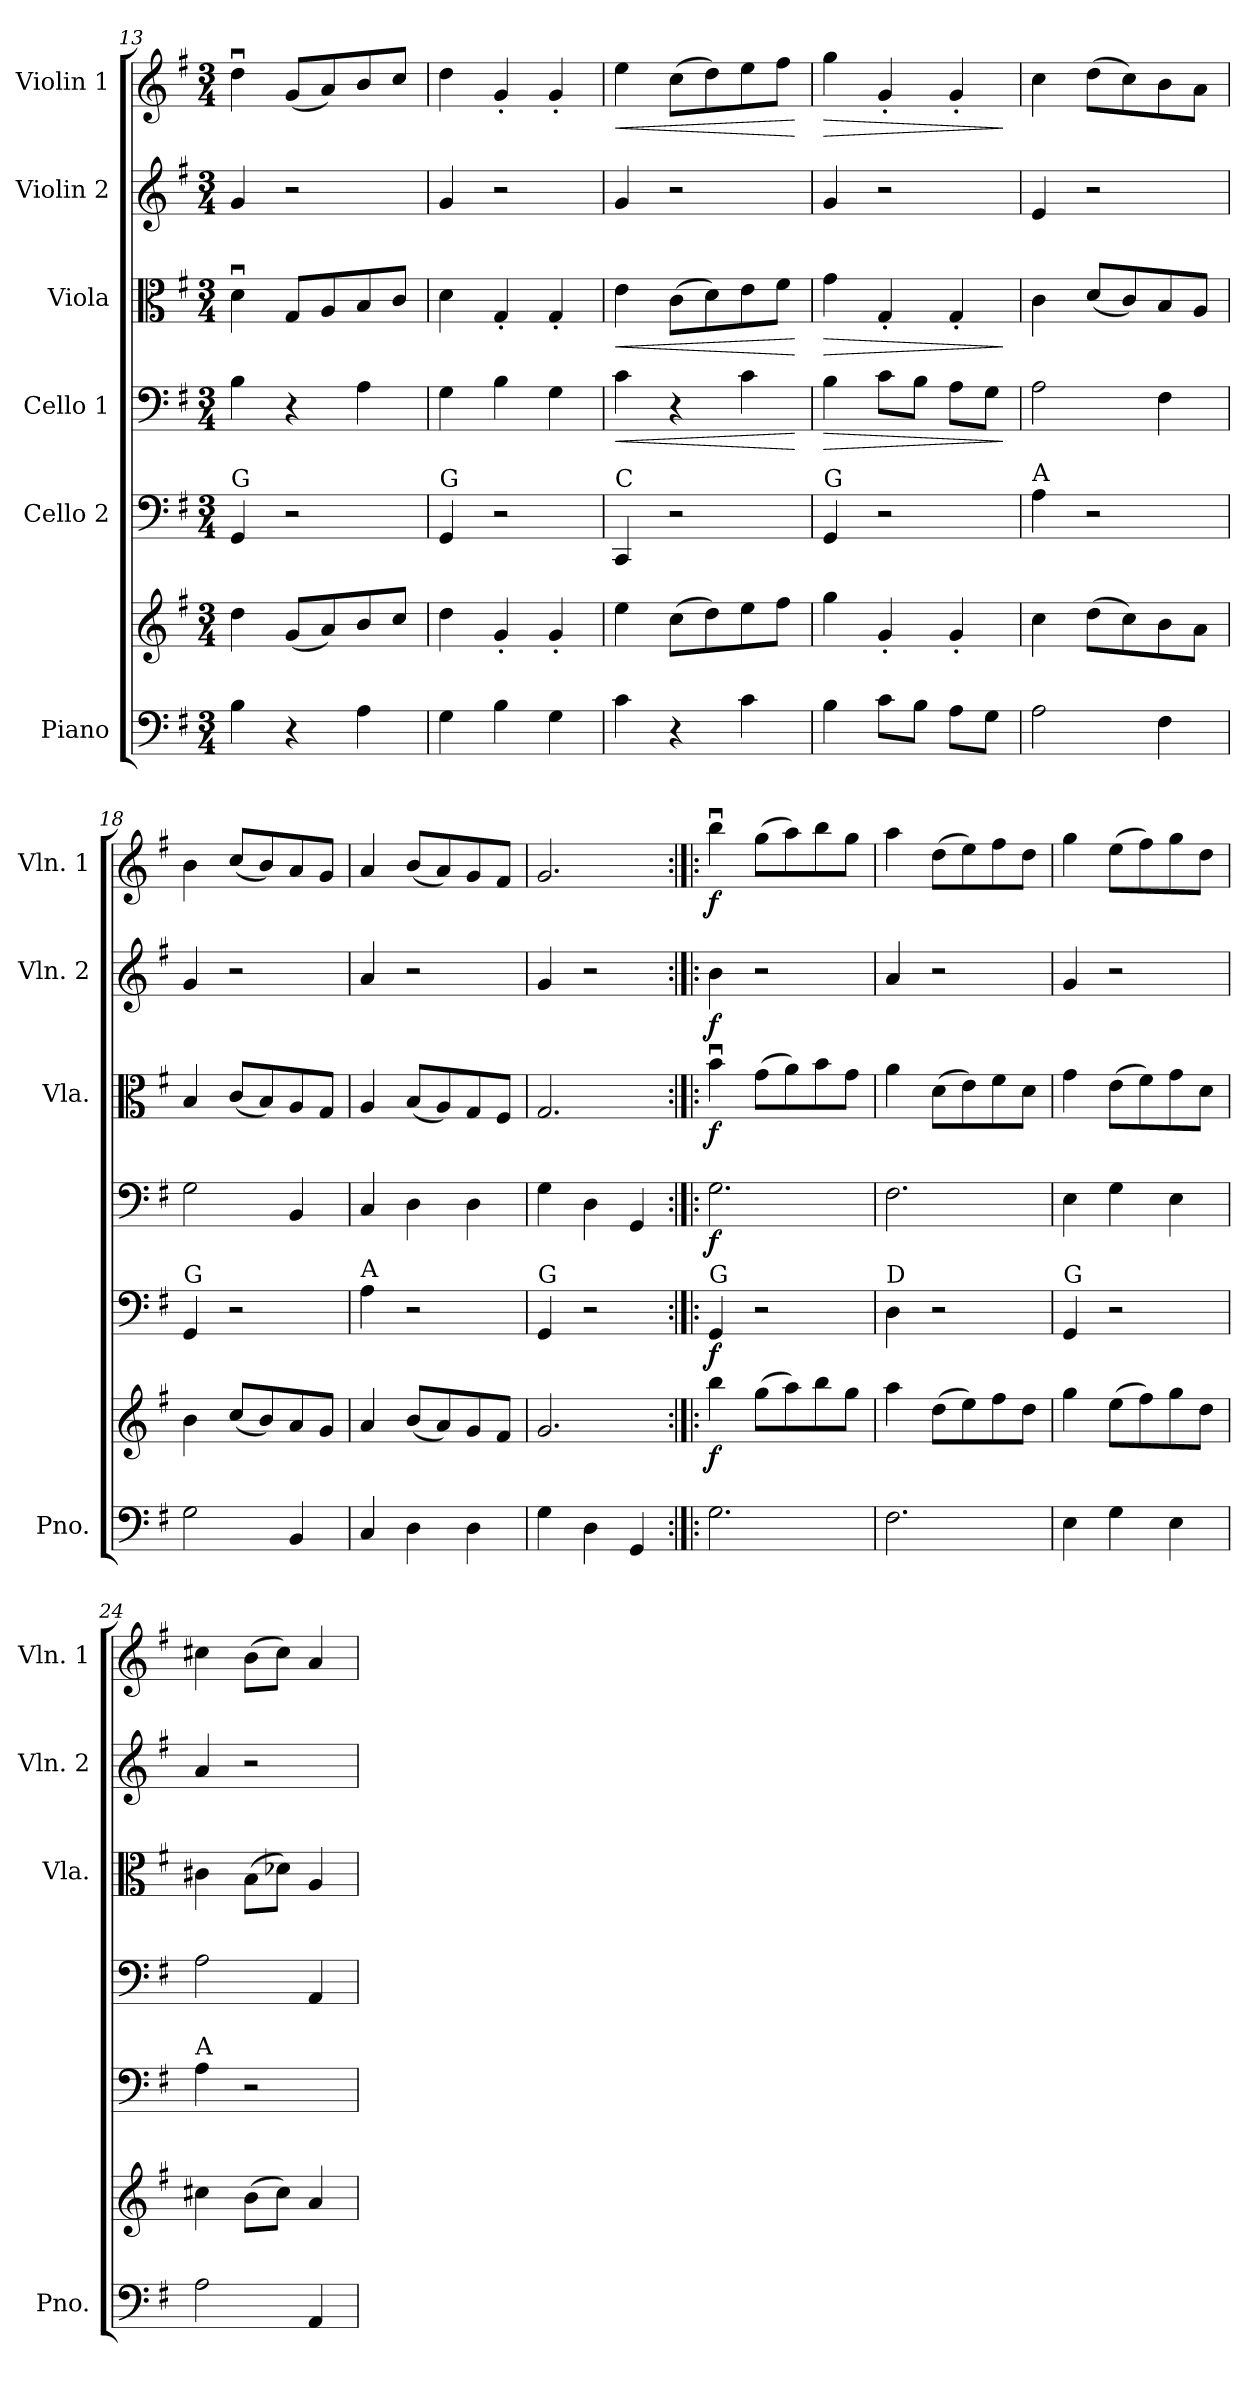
**kern	**kern	**dynam	**kern	**dynam	**kern	**dynam	**kern	**dynam	**kern	**dynam	**kern	**dynam
*part6	*part6	*part6	*part5	*part5	*part4	*part4	*part3	*part3	*part2	*part2	*part1	*part1
*staff7	*staff6	*staff6/7	*staff5	*staff5	*staff4	*staff4	*staff3	*staff3	*staff2	*staff2	*staff1	*staff1
*I"Piano	*	*	*I"Cello 2	*	*I"Cello 1	*	*I"Viola	*	*I"Violin 2	*	*I"Violin 1	*
*I'Pno.	*	*	*	*	*	*	*I'Vla.	*	*I'Vln. 2	*	*I'Vln. 1	*
*clefF4	*clefG2	*	*clefF4	*	*clefF4	*	*clefC3	*	*clefG2	*	*clefG2	*
*k[f#]	*k[f#]	*	*k[f#]	*	*k[f#]	*	*k[f#]	*	*k[f#]	*	*k[f#]	*
*M3/4	*M3/4	*	*M3/4	*	*M3/4	*	*M3/4	*	*M3/4	*	*M3/4	*
=13	=13	=13	=13	=13	=13	=13	=13	=13	=13	=13	=13	=13
!	!	!	!LO:TX:a:t=G	!	!	!	!	!	!	!	!	!
4B\	4dd\	.	4GG/	.	4B\	.	4du\	.	4g/	.	4ddu\	.
4r	(<8g/L	.	2r	.	4r	.	8G/L	.	2r	.	(<8g/L	.
.	8a/)	.	.	.	.	.	8A/	.	.	.	8a/)	.
4A\	8b/	.	.	.	4A\	.	8B/	.	.	.	8b/	.
.	8cc/J	.	.	.	.	.	8c/J	.	.	.	8cc/J	.
=14	=14	=14	=14	=14	=14	=14	=14	=14	=14	=14	=14	=14
!	!	!	!LO:TX:a:t=G	!	!	!	!	!	!	!	!	!
4G\	4dd\	.	4GG/	.	4G\	.	4d\	.	4g/	.	4dd\	.
4B\	4g'/	.	2r	.	4B\	.	4G'/	.	2r	.	4g'/	.
4G\	4g'/	.	.	.	4G\	.	4G'/	.	.	.	4g'/	.
!!LO:PB:g=z
=15	=15	=15	=15	=15	=15	=15	=15	=15	=15	=15	=15	=15
!	!	!	!LO:TX:a:t=C	!	!	!	!	!	!	!	!	!
!	!	!	!	!	!	!LO:HP:b	!	!LO:HP:b	!	!	!	!LO:HP:b
4c\	4ee\	.	4CC/	.	4c\	<	4e\	<	4g/	.	4ee\	<
4r	(>8cc\L	.	2r	.	4r	.	(>8c\L	.	2r	.	(>8cc\L	.
.	8dd\)	.	.	.	.	.	8d\)	.	.	.	8dd\)	.
4c\	8ee\	.	.	.	4c\	.	8e\	.	.	.	8ee\	.
.	8ff#\J	.	.	.	.	.	8f#\J	.	.	.	8ff#\J	.
.	.	.	.	.	.	[	.	[	.	.	.	[
=16	=16	=16	=16	=16	=16	=16	=16	=16	=16	=16	=16	=16
!	!	!	!LO:TX:a:t=G	!	!	!	!	!	!	!	!	!
!	!	!	!	!	!	!LO:HP:b	!	!LO:HP:b	!	!	!	!LO:HP:b
4B\	4gg\	.	4GG/	.	4B\	>	4g\	>	4g/	.	4gg\	>
8c\L	4g'/	.	2r	.	8c\L	.	4G'/	.	2r	.	4g'/	.
8B\J	.	.	.	.	8B\J	.	.	.	.	.	.	.
8A\L	4g'/	.	.	.	8A\L	.	4G'/	.	.	.	4g'/	.
8G\J	.	.	.	.	8G\J	.	.	.	.	.	.	.
.	.	.	.	.	.	]	.	]	.	.	.	]
=17	=17	=17	=17	=17	=17	=17	=17	=17	=17	=17	=17	=17
!	!	!	!LO:TX:a:t=A	!	!	!	!	!	!	!	!	!
2A\	4cc\	.	4A\	.	2A\	.	4c\	.	4e/	.	4cc\	.
.	(>8dd\L	.	2r	.	.	.	(<8d/L	.	2r	.	(>8dd\L	.
.	8cc\)	.	.	.	.	.	8c/)	.	.	.	8cc\)	.
4F#\	8b\	.	.	.	4F#\	.	8B/	.	.	.	8b\	.
.	8a\J	.	.	.	.	.	8A/J	.	.	.	8a\J	.
=18	=18	=18	=18	=18	=18	=18	=18	=18	=18	=18	=18	=18
!	!	!	!LO:TX:a:t=G	!	!	!	!	!	!	!	!	!
2G\	4b\	.	4GG/	.	2G\	.	4B/	.	4g/	.	4b\	.
.	(<8cc/L	.	2r	.	.	.	(<8c/L	.	2r	.	(<8cc/L	.
.	8b/)	.	.	.	.	.	8B/)	.	.	.	8b/)	.
4BB/	8a/	.	.	.	4BB/	.	8A/	.	.	.	8a/	.
.	8g/J	.	.	.	.	.	8G/J	.	.	.	8g/J	.
=19	=19	=19	=19	=19	=19	=19	=19	=19	=19	=19	=19	=19
!	!	!	!LO:TX:a:t=A	!	!	!	!	!	!	!	!	!
4C/	4a/	.	4A\	.	4C/	.	4A/	.	4a/	.	4a/	.
4D\	(<8b/L	.	2r	.	4D\	.	(<8B/L	.	2r	.	(<8b/L	.
.	8a/)	.	.	.	.	.	8A/)	.	.	.	8a/)	.
4D\	8g/	.	.	.	4D\	.	8G/	.	.	.	8g/	.
.	8f#/J	.	.	.	.	.	8F#/J	.	.	.	8f#/J	.
=20	=20	=20	=20	=20	=20	=20	=20	=20	=20	=20	=20	=20
!	!	!	!LO:TX:a:t=G	!	!	!	!	!	!	!	!	!
4G\	2.g/	.	4GG/	.	4G\	.	2.G/	.	4g/	.	2.g/	.
4D\	.	.	2r	.	4D\	.	.	.	2r	.	.	.
4GG/	.	.	.	.	4GG/	.	.	.	.	.	.	.
!!LO:PB:g=z
=21:|!|:	=21:|!|:	=21:|!|:	=21:|!|:	=21:|!|:	=21:|!|:	=21:|!|:	=21:|!|:	=21:|!|:	=21:|!|:	=21:|!|:	=21:|!|:	=21:|!|:
!	!	!	!LO:TX:a:t=G	!	!	!	!	!	!	!	!	!
!	!	!LO:DY:b	!	!LO:DY:b	!	!LO:DY:b	!	!LO:DY:b	!	!LO:DY:b	!	!LO:DY:b
2.G\	4bb\	f	4GG/	f	2.G\	f	4bu\	f	4b\	f	4bbu\	f
.	(>8gg\L	.	2r	.	.	.	(>8g\L	.	2r	.	(>8gg\L	.
.	8aa\)	.	.	.	.	.	8a\)	.	.	.	8aa\)	.
.	8bb\	.	.	.	.	.	8b\	.	.	.	8bb\	.
.	8gg\J	.	.	.	.	.	8g\J	.	.	.	8gg\J	.
=22	=22	=22	=22	=22	=22	=22	=22	=22	=22	=22	=22	=22
!	!	!	!LO:TX:a:t=D	!	!	!	!	!	!	!	!	!
2.F#\	4aa\	.	4D\	.	2.F#\	.	4a\	.	4a/	.	4aa\	.
.	(>8dd\L	.	2r	.	.	.	(>8d\L	.	2r	.	(>8dd\L	.
.	8ee\)	.	.	.	.	.	8e\)	.	.	.	8ee\)	.
.	8ff#\	.	.	.	.	.	8f#\	.	.	.	8ff#\	.
.	8dd\J	.	.	.	.	.	8d\J	.	.	.	8dd\J	.
=23	=23	=23	=23	=23	=23	=23	=23	=23	=23	=23	=23	=23
!	!	!	!LO:TX:a:t=G	!	!	!	!	!	!	!	!	!
4E\	4gg\	.	4GG/	.	4E\	.	4g\	.	4g/	.	4gg\	.
4G\	(>8ee\L	.	2r	.	4G\	.	(>8e\L	.	2r	.	(>8ee\L	.
.	8ff#\)	.	.	.	.	.	8f#\)	.	.	.	8ff#\)	.
4E\	8gg\	.	.	.	4E\	.	8g\	.	.	.	8gg\	.
.	8dd\J	.	.	.	.	.	8d\J	.	.	.	8dd\J	.
=24	=24	=24	=24	=24	=24	=24	=24	=24	=24	=24	=24	=24
!	!	!	!LO:TX:a:t=A	!	!	!	!	!	!	!	!	!
2A\	4cc#X\	.	4A\	.	2A\	.	4c#X\	.	4a/	.	4cc#X\	.
.	(>8b\L	.	2r	.	.	.	(>8B\L	.	2r	.	(>8b\L	.
.	8cc#\J)	.	.	.	.	.	8d-X\J)	.	.	.	8cc#\J)	.
4AA/	4a/	.	.	.	4AA/	.	4A/	.	.	.	4a/	.
=	=	=	=	=	=	=	=	=	=	=	=	=
*-	*-	*-	*-	*-	*-	*-	*-	*-	*-	*-	*-	*-
